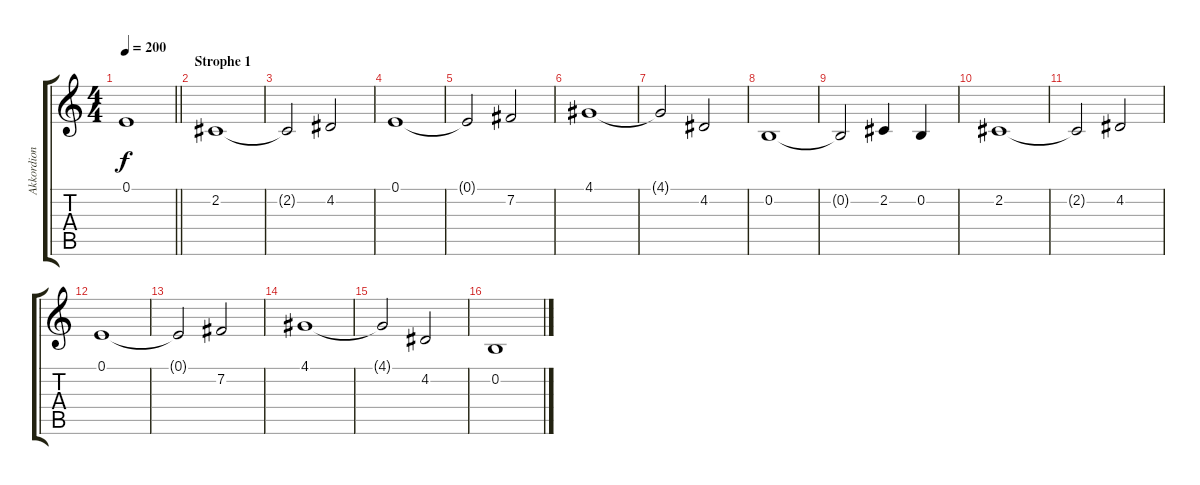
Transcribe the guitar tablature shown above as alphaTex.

\track ("Akkordion" "Akkordion") {instrument accordion}
\staff {score tabs}
\tuning (E4 B3 G3 D3 A2 E2) {hide}
\ts (4 4)
\tempo 200
\clef g2
\barLineRight lightlight
\ks c
0.1{t}.1{dy f} |
\section ("" "Strophe 1")
2.2.1 |
2.2{t}.2 4.2.2 |
0.1.1 |
0.1{t}.2 7.2.2 |
4.1.1 |
4.1{t}.2 4.2.2 |
0.2.1 |
0.2{t}.2 2.2.4 0.2.4 |
2.2.1 |
2.2{t}.2 4.2.2 |
0.1.1 |
0.1{t}.2 7.2.2 |
4.1.1 |
4.1{t}.2 4.2.2 |
0.2.1
